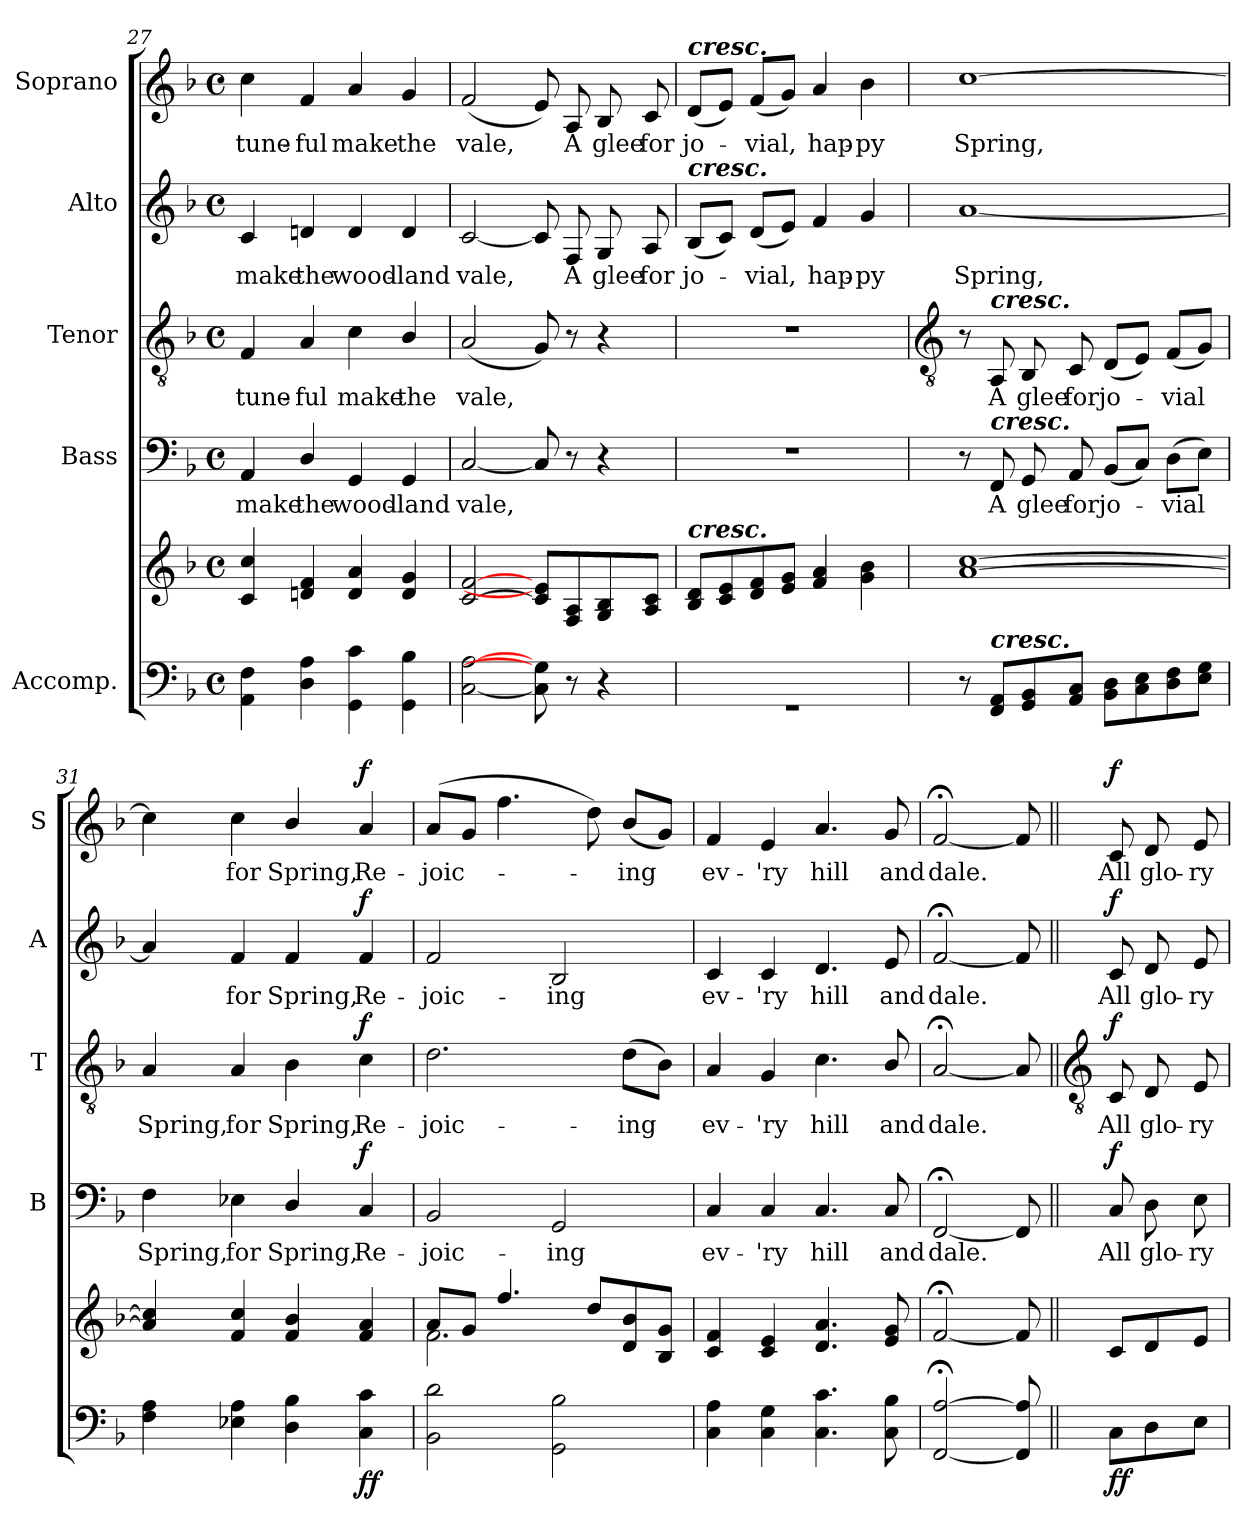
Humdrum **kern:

**kern	**kern	**dynam	**kern	**text	**dynam	**kern	**text	**dynam	**kern	**text	**dynam	**kern	**text	**dynam
*part5	*part5	*part5	*part4	*part4	*part4	*part3	*part3	*part3	*part2	*part2	*part2	*part1	*part1	*part1
*staff6	*staff5	*staff5/6	*staff4	*staff4	*staff4	*staff3	*staff3	*staff3	*staff2	*staff2	*staff2	*staff1	*staff1	*staff1
*I"Accomp.	*	*	*I"Bass	*	*	*I"Tenor	*	*	*I"Alto	*	*	*I"Soprano	*	*
*	*	*	*I'B	*	*	*I'T	*	*	*I'A	*	*	*I'S	*	*
*clefF4	*clefG2	*	*clefF4	*	*	*clefGv2	*	*	*clefG2	*	*	*clefG2	*	*
*k[b-]	*k[b-]	*	*k[b-]	*	*	*k[b-]	*	*	*k[b-]	*	*	*k[b-]	*	*
*F:	*F:	*	*F:	*	*	*F:	*	*	*F:	*	*	*F:	*	*
*M4/4	*M4/4	*	*M4/4	*	*	*M4/4	*	*	*M4/4	*	*	*M4/4	*	*
*met(c)	*met(c)	*	*met(c)	*	*	*met(c)	*	*	*met(c)	*	*	*met(c)	*	*
=27	=27	=27	=27	=27	=27	=27	=27	=27	=27	=27	=27	=27	=27	=27
*^	*^	*	*	*	*	*	*	*	*	*	*	*	*	*
!	!	!	!	!	!	!LO:LY:b	!	!	!LO:LY:b	!	!	!LO:LY:b	!	!	!LO:LY:b	!
1ryy	4AA\ 4F\	4c/ 4cc/	1ryy	.	4AA	make	.	4F	tune-	.	4c	make	.	4cc	tune-	.
!	!	!	!	!	!	!LO:LY:b	!	!	!LO:LY:b	!	!	!LO:LY:b	!	!	!LO:LY:b	!
.	4D\ 4A\	4dn/ 4f/	.	.	4D/	the	.	4A	-ful	.	4dn	the	.	4f	-ful	.
!	!	!	!	!	!	!LO:LY:b	!	!	!LO:LY:b	!	!	!LO:LY:b	!	!	!LO:LY:b	!
.	4GG\ 4c\	4d/ 4a/	.	.	4GG	wood-	.	4c	make	.	4d	wood-	.	4a	make	.
!	!	!	!	!	!	!LO:LY:b	!	!	!LO:LY:b	!	!	!LO:LY:b	!	!	!LO:LY:b	!
.	4GG\ 4B-\	4d/ 4g/	.	.	4GG	-land	.	4B-/	the	.	4d	-land	.	4g/	the	.
=28	=28	=28	=28	=28	=28	=28	=28	=28	=28	=28	=28	=28	=28	=28	=28	=28
!	!	!	!	!	!	!LO:LY:b	!	!	!LO:LY:b	!	!	!LO:LY:b	!	!	!LO:LY:b	!
2ryy	[2C\ [2A\	[2c/ [2f/	1ryy	.	[2C	vale,	.	(<2A	vale,	.	[2c	vale,	.	(<2f	vale,	.
8ryy	8C\] 8G\]	8c/] 8e/]L	.	.	8C]	.	.	8G/)	.	.	8c]	.	.	8e)	.	.
!	!	!	!	!	!	!	!	!	!	!	!	!LO:LY:b	!	!	!LO:LY:b	!
4.ryy	8r	8F/ 8A/	.	.	8r	.	.	8r	.	.	8F	A	.	8A	A	.
!	!	!	!	!	!	!	!	!	!	!	!	!LO:LY:b	!	!	!LO:LY:b	!
.	4r	8G/ 8B-/	.	.	4r	.	.	4r	.	.	8G	glee	.	8B-	glee	.
!	!	!	!	!	!	!	!	!	!	!	!	!LO:LY:b	!	!	!LO:LY:b	!
.	.	8A/ 8c/J	.	.	.	.	.	.	.	.	8A	for	.	8c	for	.
=29	=29	=29	=29	=29	=29	=29	=29	=29	=29	=29	=29	=29	=29	=29	=29	=29
!	!	!	!	!	!	!	!	!	!	!	!	!	!	!LO:TX:a:Bi:t=cresc.	!	!
!	!	!	!	!	!	!	!	!	!	!	!LO:TX:a:Bi:t=cresc.	!	!	!	!	!
!	!	!LO:TX:a:Bi:t=cresc.	!	!	!	!	!	!	!	!	!	!	!	!	!	!
!	!	!	!	!	!	!	!	!	!	!	!	!LO:LY:b	!	!	!LO:LY:b	!
1ryy	1r	8B-/ 8d/L	1ryy	.	1r	.	.	1r	.	.	(<8B-L	jo-	.	(<8dL	jo-	.
.	.	8c/ 8e/	.	.	.	.	.	.	.	.	8cJ)	.	.	8eJ)	.	.
!	!	!	!	!	!	!	!	!	!	!	!	!LO:LY:b	!	!	!LO:LY:b	!
.	.	8d/ 8f/	.	.	.	.	.	.	.	.	(<8dL	vial,	.	(<8fL	vial,	.
.	.	8e/ 8g/J	.	.	.	.	.	.	.	.	8eJ)	.	.	8gJ)	.	.
!	!	!	!	!	!	!	!	!	!	!	!	!LO:LY:b	!	!	!LO:LY:b	!
.	.	4f/ 4a/	.	.	.	.	.	.	.	.	4f	hap-	.	4a	hap-	.
!	!	!	!	!	!	!	!	!	!	!	!	!LO:LY:b	!	!	!LO:LY:b	!
.	.	4g\ 4b-\	.	.	.	.	.	.	.	.	4g	-py	.	4b-	-py	.
*v	*v	*	*	*	*	*	*	*	*	*	*	*	*	*	*	*
!!LO:LB:g=z
=30	=30	=30	=30	=30	=30	=30	=30	=30	=30	=30	=30	=30	=30	=30	=30
*	*	*	*	*	*	*	*clefGv2	*	*	*	*	*	*	*	*
!	!	!	!	!	!	!	!	!	!	!	!LO:LY:b	!	!	!LO:LY:b	!
8r	[1a [1cc	1ryy	.	8r	.	.	8r	.	.	[1a	Spring,	.	[1cc	Spring,	.
!	!	!	!	!	!	!	!LO:TX:a:Bi:t=cresc.	!	!	!	!	!	!	!	!
!	!	!	!	!LO:TX:a:Bi:t=cresc.	!	!	!	!	!	!	!	!	!	!	!
!LO:TX:a:Bi:t=cresc.	!	!	!	!	!	!	!	!	!	!	!	!	!	!	!
!	!	!	!	!	!LO:LY:b	!	!	!LO:LY:b	!	!	!	!	!	!	!
8FF 8AAL	.	.	.	8FF	A	.	8AA	A	.	.	.	.	.	.	.
!	!	!	!	!	!LO:LY:b	!	!	!LO:LY:b	!	!	!	!	!	!	!
8GG 8BB-	.	.	.	8GG	glee	.	8BB-	glee	.	.	.	.	.	.	.
!	!	!	!	!	!LO:LY:b	!	!	!LO:LY:b	!	!	!	!	!	!	!
8AA 8CJ	.	.	.	8AA	for	.	8C	for	.	.	.	.	.	.	.
!	!	!	!	!	!LO:LY:b	!	!	!LO:LY:b	!	!	!	!	!	!	!
8BB- 8DL	.	.	.	(<8BB-L	jo-	.	(<8DL	jo-	.	.	.	.	.	.	.
8C 8E	.	.	.	8CJ)	.	.	8EJ)	.	.	.	.	.	.	.	.
!	!	!	!	!	!LO:LY:b	!	!	!LO:LY:b	!	!	!	!	!	!	!
8D 8F	.	.	.	(>8DL	vial	.	(<8FL	vial	.	.	.	.	.	.	.
8E 8GJ	.	.	.	8EJ)	.	.	8GJ)	.	.	.	.	.	.	.	.
=31	=31	=31	=31	=31	=31	=31	=31	=31	=31	=31	=31	=31	=31	=31	=31
!	!	!	!	!	!LO:LY:b	!	!	!LO:LY:b	!	!	!	!	!	!	!
4F 4A	4a] 4cc]	1ryy	.	4F	Spring,	.	4A	Spring,	.	4a]	.	.	4cc]	.	.
!	!	!	!	!	!LO:LY:b	!	!	!LO:LY:b	!	!	!LO:LY:b	!	!	!LO:LY:b	!
4E-X 4A	4f 4cc	.	.	4E-X	for	.	4A	for	.	4f	for	.	4cc	for	.
!	!	!	!	!	!LO:LY:b	!	!	!LO:LY:b	!	!	!LO:LY:b	!	!	!LO:LY:b	!
4D 4B-	4f 4b-	.	.	4D/	Spring,	.	4B-	Spring,	.	4f	Spring,	.	4b-/	Spring,	.
!	!	!	!LO:DY:b=2	!	!LO:LY:b	!	!	!LO:LY:b	!	!	!LO:LY:b	!	!	!LO:LY:b	!
!	!	!	!LO:DY:n=1:b	!	!	!LO:DY:b	!	!	!LO:DY:b	!	!	!LO:DY:b	!	!	!LO:DY:b
4C 4c	4f 4a	.	f f	4C	Re-	f	4c	Re-	f	4f	Re-	f	4a	Re-	f
=32	=32	=32	=32	=32	=32	=32	=32	=32	=32	=32	=32	=32	=32	=32	=32
!	!	!	!	!	!LO:LY:b	!	!	!LO:LY:b	!	!	!LO:LY:b	!	!	!LO:LY:b	!
2BB-\ 2d\	8a/L	2.f\	.	2BB-/	-joic-	.	2.d	-joic-	.	2f	-joic-	.	(<8aL	-joic-	.
.	8g/J	.	.	.	.	.	.	.	.	.	.	.	8gJ	.	.
.	4.ff/	.	.	.	.	.	.	.	.	.	.	.	4.ff	.	.
!	!	!	!	!	!LO:LY:b	!	!	!	!	!	!LO:LY:b	!	!	!	!
2GG 2B-	.	.	.	2GG	-ing	.	.	.	.	2B-	-ing	.	.	.	.
.	8dd/L	.	.	.	.	.	.	.	.	.	.	.	8dd)	.	.
!	!	!	!	!	!	!	!	!LO:LY:b	!	!	!	!	!	!LO:LY:b	!
.	8d/ 8b-/	4ryy	.	.	.	.	(>8dL	-ing	.	.	.	.	(<8b-L	ing	.
.	8B-/ 8g/J	.	.	.	.	.	8B-J)	.	.	.	.	.	8gJ)	.	.
=33	=33	=33	=33	=33	=33	=33	=33	=33	=33	=33	=33	=33	=33	=33	=33
!	!	!	!	!	!LO:LY:b	!	!	!LO:LY:b	!	!	!LO:LY:b	!	!	!LO:LY:b	!
4C 4A	4c 4f	1ryy	.	4C	ev-	.	4A	ev-	.	4c	ev-	.	4f	ev-	.
!	!	!	!	!	!LO:LY:b	!	!	!LO:LY:b	!	!	!LO:LY:b	!	!	!LO:LY:b	!
4C 4G	4c 4e	.	.	4C	-'ry	.	4G	-'ry	.	4c	-'ry	.	4e	-'ry	.
!	!	!	!	!	!LO:LY:b	!	!	!LO:LY:b	!	!	!LO:LY:b	!	!	!LO:LY:b	!
4.C 4.c	4.d 4.a	.	.	4.C	hill	.	4.c	hill	.	4.d	hill	.	4.a	hill	.
!	!	!	!	!	!LO:LY:b	!	!	!LO:LY:b	!	!	!LO:LY:b	!	!	!LO:LY:b	!
8C 8B-	8e/ 8g/	.	.	8C	and	.	8B-/	and	.	8e	and	.	8g/	and	.
=34	=34	=34	=34	=34	=34	=34	=34	=34	=34	=34	=34	=34	=34	=34	=34
!	!	!	!	!	!LO:LY:b	!	!	!LO:LY:b	!	!	!LO:LY:b	!	!	!LO:LY:b	!
[2FF; [2A;	[2f;<	2ryy	.	[2FF;<	dale.	.	[2A;<	dale.	.	[2f;<	dale.	.	[2f;<	dale.	.
8FF] 8A]	8f]	8ryy	.	8FF]	.	.	8A]	.	.	8f]	.	.	8f]	.	.
!!LO:LB:g=z
=35||	=35||	=35||	=35||	=35||	=35||	=35||	=35||	=35||	=35||	=35||	=35||	=35||	=35||	=35||	=35||
*	*	*	*	*	*	*	*clefGv2	*	*	*	*	*	*	*	*
!	!	!	!LO:DY:b=2	!	!LO:LY:b	!	!	!LO:LY:b	!	!	!LO:LY:b	!	!	!LO:LY:b	!
!	!	!	!LO:DY:n=1:b	!	!	!LO:DY:b	!	!	!LO:DY:b	!	!	!LO:DY:b	!	!	!LO:DY:b
8CL	8cL	4.ryy	f f	8C	All	f	8C	All	f	8c	All	f	8c	All	f
!	!	!	!	!	!LO:LY:b	!	!	!LO:LY:b	!	!	!LO:LY:b	!	!	!LO:LY:b	!
8D	8d	.	.	8D	glo-	.	8D	glo-	.	8d	glo-	.	8d	glo-	.
!	!	!	!	!	!LO:LY:b	!	!	!LO:LY:b	!	!	!LO:LY:b	!	!	!LO:LY:b	!
8EJ	8eJ	.	.	8E	-ry	.	8E	-ry	.	8e	-ry	.	8e	-ry	.
*	*v	*v	*	*	*	*	*	*	*	*	*	*	*	*	*
=	=	=	=	=	=	=	=	=	=	=	=	=	=	=
*-	*-	*-	*-	*-	*-	*-	*-	*-	*-	*-	*-	*-	*-	*-
